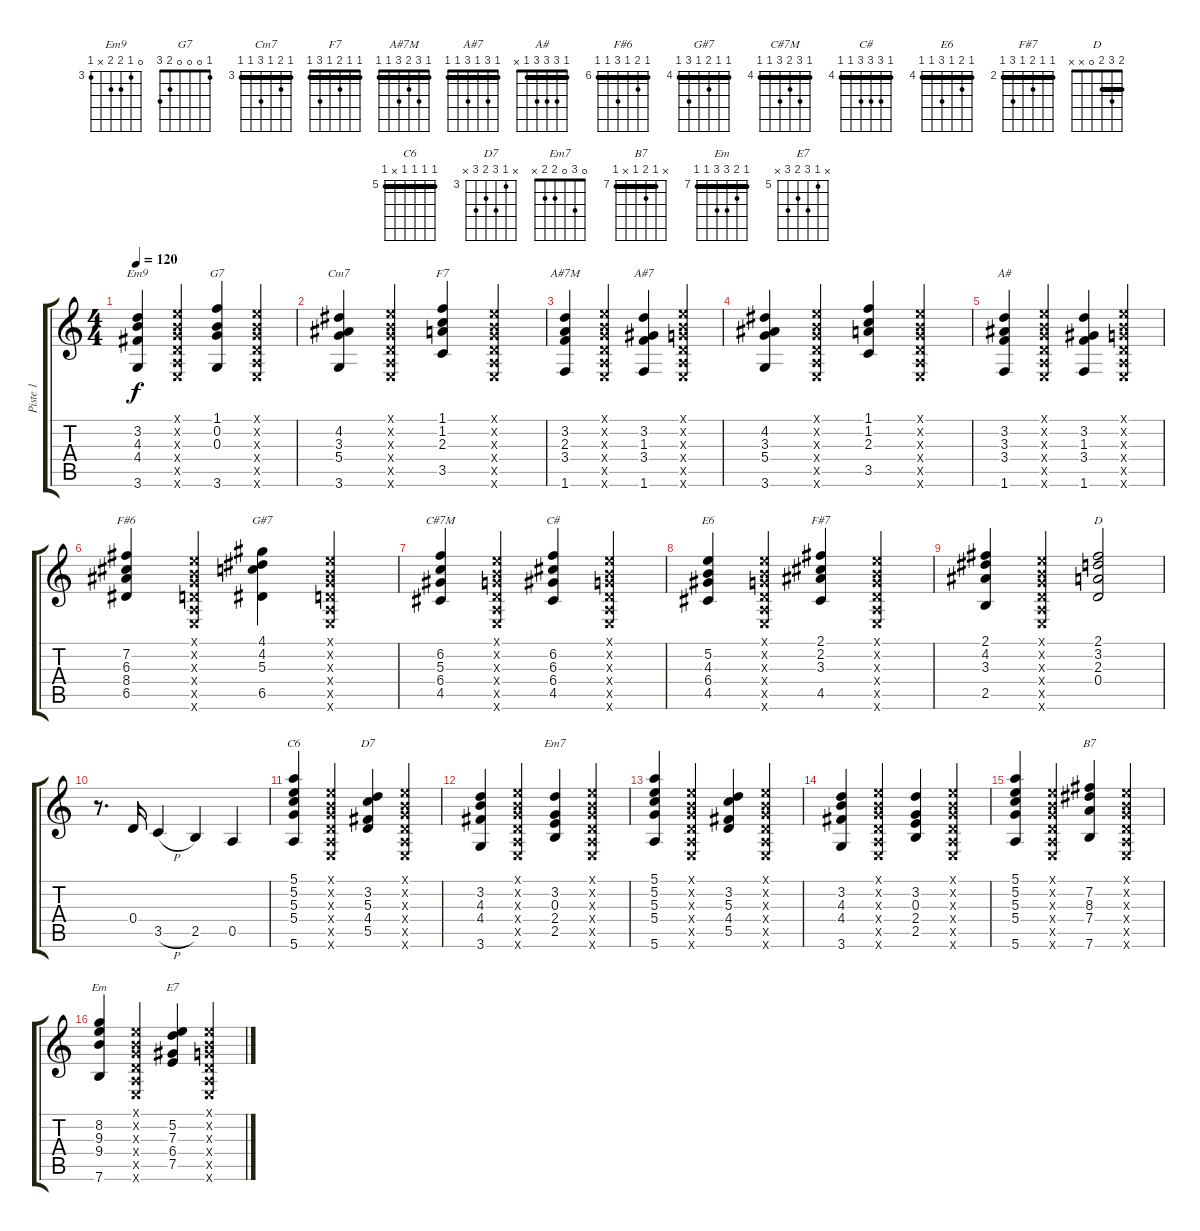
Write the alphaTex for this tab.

\track ("Piste 1" "Piste 1") {instrument acousticguitarsteel}
\staff {score tabs}
\tuning (E4 B3 G3 D3 A2 E2) {hide}
\chord ("Em9" 0 3 4 4 x 3) {firstfret 3}
\chord ("G7" 1 0 0 0 2 3)
\chord ("Cm7" 3 4 3 5 3 3) {firstfret 3 barre 3}
\chord ("F7" 1 1 2 1 3 1) {barre 1}
\chord ("A#7M" 1 3 2 3 1 1) {barre 1}
\chord ("A#7" 1 3 1 3 1 1) {barre 1}
\chord ("A#" 1 3 3 3 1 x) {barre 1}
\chord ("F#6" 6 7 6 8 6 6) {firstfret 6 barre 6}
\chord ("G#7" 4 4 5 4 6 4) {firstfret 4 barre 4}
\chord ("C#7M" 4 6 5 6 4 4) {firstfret 4 barre 4}
\chord ("C#" 4 6 6 6 4 4) {firstfret 4 barre 4}
\chord ("E6" 4 5 4 6 4 4) {firstfret 4 barre 4}
\chord ("F#7" 2 2 3 2 4 2) {firstfret 2 barre 2}
\chord ("D" 2 3 2 0 x x) {barre 2}
\chord ("C6" 5 5 5 5 x 5) {firstfret 5 barre 5}
\chord ("D7" x 3 5 4 5 x) {firstfret 3}
\chord ("Em7" 0 3 0 2 2 x)
\chord ("B7" x 7 8 7 x 7) {firstfret 7 barre 7}
\chord ("Em" 7 8 9 9 7 7) {firstfret 7 barre 7}
\chord ("E7" x 5 7 6 7 x) {firstfret 5}
\ts (4 4)
\tempo 120
\clef g2
\ks c
(3.2 4.3 4.4 3.6).4{ch "Em9" dy f} (0.1{x} 0.2{x} 0.3{x} 0.4{x} 0.5{x} 0.6{x}).4 (1.1 0.2 0.3 3.6).4{ch "G7"} (0.1{x} 0.2{x} 0.3{x} 0.4{x} 0.5{x} 0.6{x}).4 |
(4.2 3.3 5.4 3.6).4{ch "Cm7"} (0.1{x} 0.2{x} 0.3{x} 0.4{x} 0.5{x} 0.6{x}).4 (1.1 1.2 2.3 3.5).4{ch "F7"} (0.1{x} 0.2{x} 0.3{x} 0.4{x} 0.5{x} 0.6{x}).4 |
(3.2 2.3 3.4 1.6).4{ch "A#7M"} (0.1{x} 0.2{x} 0.3{x} 0.4{x} 0.5{x} 0.6{x}).4 (3.2 1.3 3.4 1.6).4{ch "A#7"} (0.1{x} 0.2{x} 0.3{x} 0.4{x} 0.5{x} 0.6{x}).4 |
(4.2 3.3 5.4 3.6).4 (0.1{x} 0.2{x} 0.3{x} 0.4{x} 0.5{x} 0.6{x}).4 (1.1 1.2 2.3 3.5).4 (0.1{x} 0.2{x} 0.3{x} 0.4{x} 0.5{x} 0.6{x}).4 |
(3.2 3.3 3.4 1.6).4{ch "A#"} (0.1{x} 0.2{x} 0.3{x} 0.4{x} 0.5{x} 0.6{x}).4 (3.2 1.3 3.4 1.6).4 (0.1{x} 0.2{x} 0.3{x} 0.4{x} 0.5{x} 0.6{x}).4 |
(7.2 6.3 8.4 6.5).4{ch "F#6"} (0.1{x} 0.2{x} 0.3{x} 0.4{x} 0.5{x} 0.6{x}).4 (4.1 4.2 5.3 6.5).4{ch "G#7"} (0.1{x} 0.2{x} 0.3{x} 0.4{x} 0.5{x} 0.6{x}).4 |
(6.2 5.3 6.4 4.5).4{ch "C#7M"} (0.1{x} 0.2{x} 0.3{x} 0.4{x} 0.5{x} 0.6{x}).4 (6.2 6.3 6.4 4.5).4{ch "C#"} (0.1{x} 0.2{x} 0.3{x} 0.4{x} 0.5{x} 0.6{x}).4 |
(5.2 4.3 6.4 4.5).4{ch "E6"} (0.1{x} 0.2{x} 0.3{x} 0.4{x} 0.5{x} 0.6{x}).4 (2.1 2.2 3.3 4.5).4{ch "F#7"} (0.1{x} 0.2{x} 0.3{x} 0.4{x} 0.5{x} 0.6{x}).4 |
(2.1 4.2 3.3 2.5).4 (0.1{x} 0.2{x} 0.3{x} 0.4{x} 0.5{x} 0.6{x}).4 (2.1 3.2 2.3 0.4).2{ch "D"} |
r.8{d} 0.4.16 3.5{h}.4 2.5.4 0.5.4 |
(5.1 5.2 5.3 5.4 5.6).4{ch "C6"} (0.1{x} 0.2{x} 0.3{x} 0.4{x} 0.5{x} 0.6{x}).4 (3.2 5.3 4.4 5.5).4{ch "D7"} (0.1{x} 0.2{x} 0.3{x} 0.4{x} 0.5{x} 0.6{x}).4 |
(3.2 4.3 4.4 3.6).4 (0.1{x} 0.2{x} 0.3{x} 0.4{x} 0.5{x} 0.6{x}).4 (3.2 0.3 2.4 2.5).4{ch "Em7"} (0.1{x} 0.2{x} 0.3{x} 0.4{x} 0.5{x} 0.6{x}).4 |
(5.1 5.2 5.3 5.4 5.6).4 (0.1{x} 0.2{x} 0.3{x} 0.4{x} 0.5{x} 0.6{x}).4 (3.2 5.3 4.4 5.5).4 (0.1{x} 0.2{x} 0.3{x} 0.4{x} 0.5{x} 0.6{x}).4 |
(3.2 4.3 4.4 3.6).4 (0.1{x} 0.2{x} 0.3{x} 0.4{x} 0.5{x} 0.6{x}).4 (3.2 0.3 2.4 2.5).4 (0.1{x} 0.2{x} 0.3{x} 0.4{x} 0.5{x} 0.6{x}).4 |
(5.1 5.2 5.3 5.4 5.6).4 (0.1{x} 0.2{x} 0.3{x} 0.4{x} 0.5{x} 0.6{x}).4 (7.2 8.3 7.4 7.6).4{ch "B7"} (0.1{x} 0.2{x} 0.3{x} 0.4{x} 0.5{x} 0.6{x}).4 |
(8.2 9.3 9.4 7.6).4{ch "Em"} (0.1{x} 0.2{x} 0.3{x} 0.4{x} 0.5{x} 0.6{x}).4 (5.2 7.3 6.4 7.5).4{ch "E7"} (0.1{x} 0.2{x} 0.3{x} 0.4{x} 0.5{x} 0.6{x}).4
